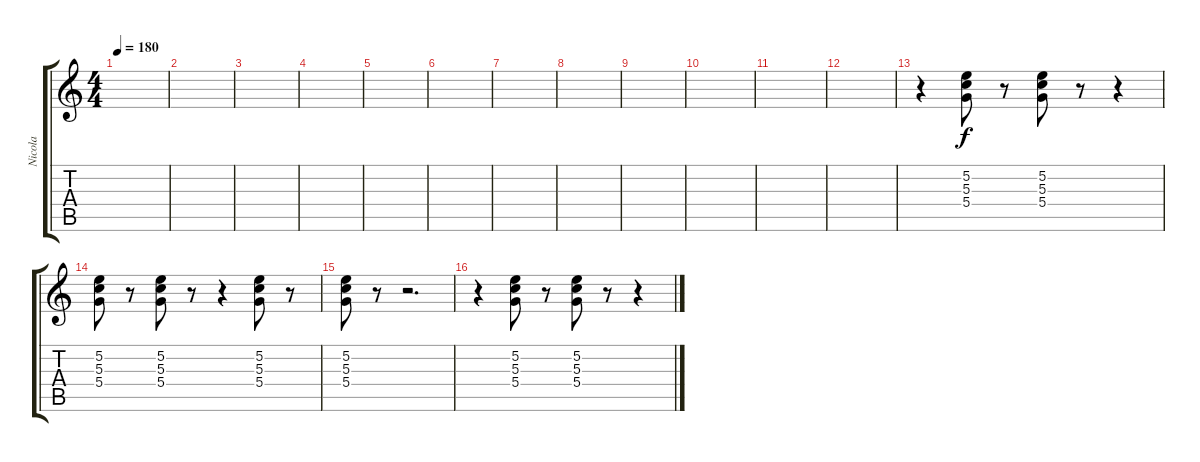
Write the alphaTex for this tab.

\track ("Nicola" "Nicola") {instrument electricguitarclean}
\staff {score tabs}
\tuning (E4 B3 G3 D3 A2 E2) {hide}
\ts (4 4)
\tempo 180
\clef g2
\ks c
|
|
|
|
|
|
|
|
|
|
|
|
r.4 (5.2 5.3 5.4).8 r.8 (5.2 5.3 5.4).8 r.8 r.4 |
(5.2 5.3 5.4).8 r.8 (5.2 5.3 5.4).8 r.8 r.4 (5.2 5.3 5.4).8 r.8 |
(5.2 5.3 5.4).8 r.8 r.2{d} |
r.4 (5.2 5.3 5.4).8 r.8 (5.2 5.3 5.4).8 r.8 r.4
